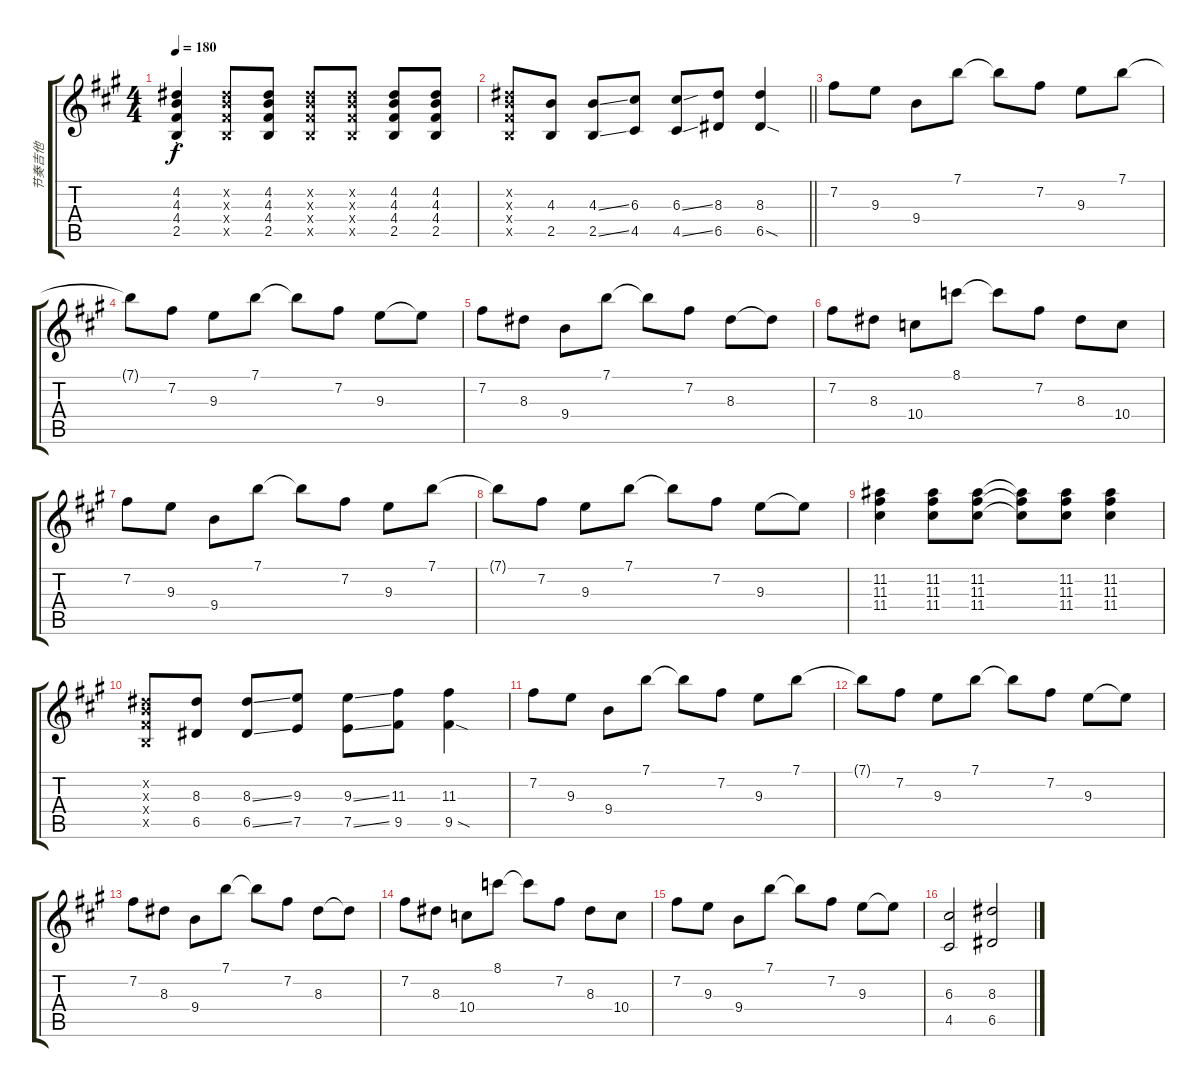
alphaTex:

\track ("节奏吉他" "节奏吉他") {instrument distortionguitar}
\staff {score tabs}
\tuning (E4 B3 G3 D3 A2 E2) {hide}
\ts (4 4)
\tempo 180
\clef g2
\ks a
(4.2{st} 4.3{st} 4.4{st} 2.5{st}).4{dy f} (4.2{x} 4.3{x} 4.4{x} 2.5{x}).8 (4.2 4.3 4.4 2.5).8 (4.2{x} 4.3{x} 4.4{x} 2.5{x}).8 (4.2{x} 4.3{x} 4.4{x} 2.5{x}).8 (4.2 4.3 4.4 2.5).8 (4.2 4.3 4.4 2.5).8 |
\barLineRight lightlight
(4.2{x} 4.3{x} 4.4{x} 2.5{x}).8 (4.3 2.5).8 (4.3{ss} 2.5{ss}).8 (6.3 4.5).8 (6.3{ss} 4.5{ss}).8 (8.3 6.5).8 (8.3 6.5{sod}).4 |
7.2.8 9.3.8 9.4.8 7.1.8 7.1{t}.8 7.2.8 9.3.8 7.1.8 |
7.1{t}.8 7.2.8 9.3.8 7.1.8 7.1{t}.8 7.2.8 9.3.8 9.3{t}.8 |
7.2.8 8.3.8 9.4.8 7.1.8 7.1{t}.8 7.2.8 8.3.8 8.3{t}.8 |
7.2.8 8.3.8 10.4.8 8.1.8 8.1{t}.8 7.2.8 8.3.8 10.4.8 |
7.2.8 9.3.8 9.4.8 7.1.8 7.1{t}.8 7.2.8 9.3.8 7.1.8 |
7.1{t}.8 7.2.8 9.3.8 7.1.8 7.1{t}.8 7.2.8 9.3.8 9.3{t}.8 |
(11.2 11.3 11.4).4 (11.2 11.3 11.4).8 (11.2 11.3 11.4).8 (11.2{t} 11.3{t} 11.4{t}).8 (11.2 11.3 11.4).8 (11.2 11.3 11.4).4 |
(4.2{x} 4.3{x} 4.4{x} 2.5{x}).8 (8.3 6.5).8 (8.3{ss} 6.5{ss}).8 (9.3 7.5).8 (9.3{ss} 7.5{ss}).8 (11.3 9.5).8 (11.3 9.5{sod}).4 |
7.2.8 9.3.8 9.4.8 7.1.8 7.1{t}.8 7.2.8 9.3.8 7.1.8 |
7.1{t}.8 7.2.8 9.3.8 7.1.8 7.1{t}.8 7.2.8 9.3.8 9.3{t}.8 |
7.2.8 8.3.8 9.4.8 7.1.8 7.1{t}.8 7.2.8 8.3.8 8.3{t}.8 |
7.2.8 8.3.8 10.4.8 8.1.8 8.1{t}.8 7.2.8 8.3.8 10.4.8 |
7.2.8 9.3.8 9.4.8 7.1.8 7.1{t}.8 7.2.8 9.3.8 9.3{t}.8 |
(6.3 4.5).2 (8.3 6.5).2
